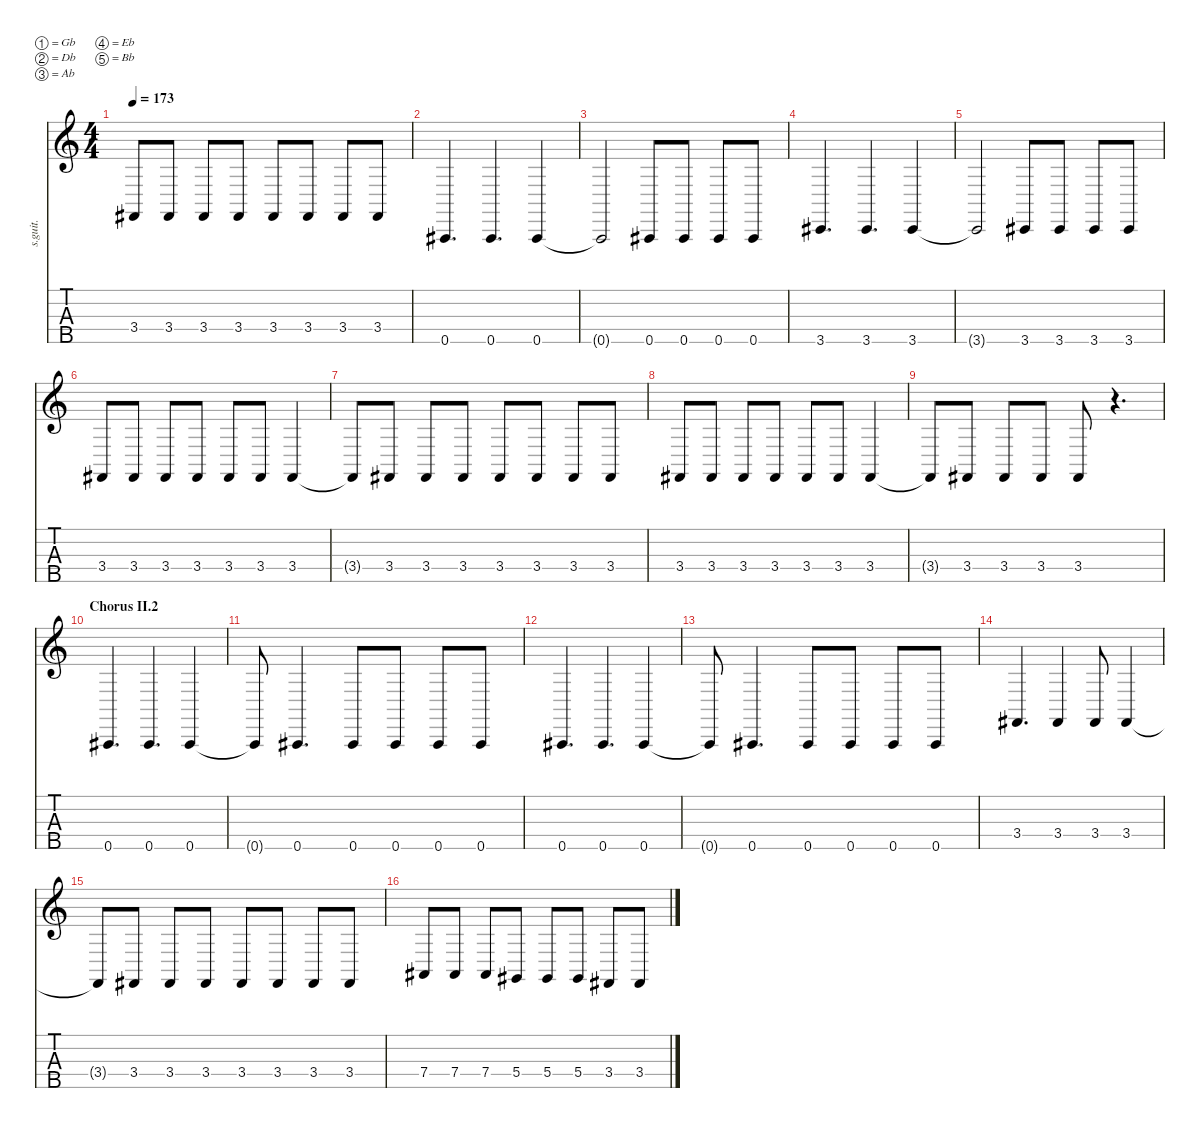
\defaultSystemsLayout 4
\hideDynamics
\bracketExtendMode nobrackets
\track ("III" "s.guit.") {instrument electricbasspick}
\staff {score tabs}
\tuning (Gb2 Db2 Ab1 Eb1 Bb0)
\ts (4 4)
\tempo 173
\clef g2
\ks c
3.4{t acc #}.8{lyrics (0 "") lyrics (1 "") lyrics (2 "") lyrics (3 "") lyrics (4 "") dy mf} 3.4{acc #}.8{lyrics (0 "") lyrics (1 "") lyrics (2 "") lyrics (3 "") lyrics (4 "")} 3.4{acc #}.8{lyrics (0 "") lyrics (1 "") lyrics (2 "") lyrics (3 "") lyrics (4 "")} 3.4{acc #}.8{lyrics (0 "") lyrics (1 "") lyrics (2 "") lyrics (3 "") lyrics (4 "")} 3.4{acc #}.8{lyrics (0 "") lyrics (1 "") lyrics (2 "") lyrics (3 "") lyrics (4 "")} 3.4{acc #}.8{lyrics (0 "") lyrics (1 "") lyrics (2 "") lyrics (3 "") lyrics (4 "")} 3.4{acc #}.8{lyrics (0 "") lyrics (1 "") lyrics (2 "") lyrics (3 "") lyrics (4 "")} 3.4{acc #}.8{lyrics (0 "") lyrics (1 "") lyrics (2 "") lyrics (3 "") lyrics (4 "")} |
0.5{acc #}.4{d lyrics (0 "") lyrics (1 "") lyrics (2 "") lyrics (3 "") lyrics (4 "")} 0.5{acc #}.4{d lyrics (0 "") lyrics (1 "") lyrics (2 "") lyrics (3 "") lyrics (4 "")} 0.5{acc #}.4{lyrics (0 "") lyrics (1 "") lyrics (2 "") lyrics (3 "") lyrics (4 "")} |
0.5{t acc #}.2{lyrics (0 "") lyrics (1 "") lyrics (2 "") lyrics (3 "") lyrics (4 "")} 0.5{acc #}.8{lyrics (0 "") lyrics (1 "") lyrics (2 "") lyrics (3 "") lyrics (4 "")} 0.5{acc #}.8{lyrics (0 "") lyrics (1 "") lyrics (2 "") lyrics (3 "") lyrics (4 "")} 0.5{acc #}.8{lyrics (0 "") lyrics (1 "") lyrics (2 "") lyrics (3 "") lyrics (4 "")} 0.5{acc #}.8{lyrics (0 "") lyrics (1 "") lyrics (2 "") lyrics (3 "") lyrics (4 "")} |
3.5{acc #}.4{d lyrics (0 "") lyrics (1 "") lyrics (2 "") lyrics (3 "") lyrics (4 "")} 3.5{acc #}.4{d lyrics (0 "") lyrics (1 "") lyrics (2 "") lyrics (3 "") lyrics (4 "")} 3.5{acc #}.4{lyrics (0 "") lyrics (1 "") lyrics (2 "") lyrics (3 "") lyrics (4 "")} |
3.5{t acc #}.2{lyrics (0 "") lyrics (1 "") lyrics (2 "") lyrics (3 "") lyrics (4 "")} 3.5{acc #}.8{lyrics (0 "") lyrics (1 "") lyrics (2 "") lyrics (3 "") lyrics (4 "")} 3.5{acc #}.8{lyrics (0 "") lyrics (1 "") lyrics (2 "") lyrics (3 "") lyrics (4 "")} 3.5{acc #}.8{lyrics (0 "") lyrics (1 "") lyrics (2 "") lyrics (3 "") lyrics (4 "")} 3.5{acc #}.8{lyrics (0 "") lyrics (1 "") lyrics (2 "") lyrics (3 "") lyrics (4 "")} |
3.4{acc #}.8{lyrics (0 "") lyrics (1 "") lyrics (2 "") lyrics (3 "") lyrics (4 "")} 3.4{acc #}.8{lyrics (0 "") lyrics (1 "") lyrics (2 "") lyrics (3 "") lyrics (4 "")} 3.4{acc #}.8{lyrics (0 "") lyrics (1 "") lyrics (2 "") lyrics (3 "") lyrics (4 "")} 3.4{acc #}.8{lyrics (0 "") lyrics (1 "") lyrics (2 "") lyrics (3 "") lyrics (4 "")} 3.4{acc #}.8{lyrics (0 "") lyrics (1 "") lyrics (2 "") lyrics (3 "") lyrics (4 "")} 3.4{acc #}.8{lyrics (0 "") lyrics (1 "") lyrics (2 "") lyrics (3 "") lyrics (4 "")} 3.4{acc #}.4{lyrics (0 "") lyrics (1 "") lyrics (2 "") lyrics (3 "") lyrics (4 "")} |
3.4{t acc #}.8{lyrics (0 "") lyrics (1 "") lyrics (2 "") lyrics (3 "") lyrics (4 "")} 3.4{acc #}.8{lyrics (0 "") lyrics (1 "") lyrics (2 "") lyrics (3 "") lyrics (4 "")} 3.4{acc #}.8{lyrics (0 "") lyrics (1 "") lyrics (2 "") lyrics (3 "") lyrics (4 "")} 3.4{acc #}.8{lyrics (0 "") lyrics (1 "") lyrics (2 "") lyrics (3 "") lyrics (4 "")} 3.4{acc #}.8{lyrics (0 "") lyrics (1 "") lyrics (2 "") lyrics (3 "") lyrics (4 "")} 3.4{acc #}.8{lyrics (0 "") lyrics (1 "") lyrics (2 "") lyrics (3 "") lyrics (4 "")} 3.4{acc #}.8{lyrics (0 "") lyrics (1 "") lyrics (2 "") lyrics (3 "") lyrics (4 "")} 3.4{acc #}.8{lyrics (0 "") lyrics (1 "") lyrics (2 "") lyrics (3 "") lyrics (4 "")} |
3.4{acc #}.8{lyrics (0 "") lyrics (1 "") lyrics (2 "") lyrics (3 "") lyrics (4 "")} 3.4{acc #}.8{lyrics (0 "") lyrics (1 "") lyrics (2 "") lyrics (3 "") lyrics (4 "")} 3.4{acc #}.8{lyrics (0 "") lyrics (1 "") lyrics (2 "") lyrics (3 "") lyrics (4 "")} 3.4{acc #}.8{lyrics (0 "") lyrics (1 "") lyrics (2 "") lyrics (3 "") lyrics (4 "")} 3.4{acc #}.8{lyrics (0 "") lyrics (1 "") lyrics (2 "") lyrics (3 "") lyrics (4 "")} 3.4{acc #}.8{lyrics (0 "") lyrics (1 "") lyrics (2 "") lyrics (3 "") lyrics (4 "")} 3.4{acc #}.4{lyrics (0 "") lyrics (1 "") lyrics (2 "") lyrics (3 "") lyrics (4 "")} |
3.4{t acc #}.8{lyrics (0 "") lyrics (1 "") lyrics (2 "") lyrics (3 "") lyrics (4 "")} 3.4{acc #}.8{lyrics (0 "") lyrics (1 "") lyrics (2 "") lyrics (3 "") lyrics (4 "")} 3.4{acc #}.8{lyrics (0 "") lyrics (1 "") lyrics (2 "") lyrics (3 "") lyrics (4 "")} 3.4{acc #}.8{lyrics (0 "") lyrics (1 "") lyrics (2 "") lyrics (3 "") lyrics (4 "")} 3.4{acc #}.8{lyrics (0 "") lyrics (1 "") lyrics (2 "") lyrics (3 "") lyrics (4 "")} r.4{d} |
\section ("" "Chorus II.2")
0.5{acc #}.4{d lyrics (0 "") lyrics (1 "") lyrics (2 "") lyrics (3 "") lyrics (4 "")} 0.5{acc #}.4{d lyrics (0 "") lyrics (1 "") lyrics (2 "") lyrics (3 "") lyrics (4 "")} 0.5{acc #}.4{lyrics (0 "") lyrics (1 "") lyrics (2 "") lyrics (3 "") lyrics (4 "")} |
0.5{t acc #}.8{lyrics (0 "") lyrics (1 "") lyrics (2 "") lyrics (3 "") lyrics (4 "")} 0.5{acc #}.4{d lyrics (0 "") lyrics (1 "") lyrics (2 "") lyrics (3 "") lyrics (4 "")} 0.5{acc #}.8{lyrics (0 "") lyrics (1 "") lyrics (2 "") lyrics (3 "") lyrics (4 "")} 0.5{acc #}.8{lyrics (0 "") lyrics (1 "") lyrics (2 "") lyrics (3 "") lyrics (4 "")} 0.5{acc #}.8{lyrics (0 "") lyrics (1 "") lyrics (2 "") lyrics (3 "") lyrics (4 "")} 0.5{acc #}.8{lyrics (0 "") lyrics (1 "") lyrics (2 "") lyrics (3 "") lyrics (4 "")} |
0.5{acc #}.4{d lyrics (0 "") lyrics (1 "") lyrics (2 "") lyrics (3 "") lyrics (4 "")} 0.5{acc #}.4{d lyrics (0 "") lyrics (1 "") lyrics (2 "") lyrics (3 "") lyrics (4 "")} 0.5{acc #}.4{lyrics (0 "") lyrics (1 "") lyrics (2 "") lyrics (3 "") lyrics (4 "")} |
0.5{t acc #}.8{lyrics (0 "") lyrics (1 "") lyrics (2 "") lyrics (3 "") lyrics (4 "")} 0.5{acc #}.4{d lyrics (0 "") lyrics (1 "") lyrics (2 "") lyrics (3 "") lyrics (4 "")} 0.5{acc #}.8{lyrics (0 "") lyrics (1 "") lyrics (2 "") lyrics (3 "") lyrics (4 "")} 0.5{acc #}.8{lyrics (0 "") lyrics (1 "") lyrics (2 "") lyrics (3 "") lyrics (4 "")} 0.5{acc #}.8{lyrics (0 "") lyrics (1 "") lyrics (2 "") lyrics (3 "") lyrics (4 "")} 0.5{acc #}.8{lyrics (0 "") lyrics (1 "") lyrics (2 "") lyrics (3 "") lyrics (4 "")} |
3.4{acc #}.4{d lyrics (0 "") lyrics (1 "") lyrics (2 "") lyrics (3 "") lyrics (4 "")} 3.4{acc #}.4{lyrics (0 "") lyrics (1 "") lyrics (2 "") lyrics (3 "") lyrics (4 "")} 3.4{acc #}.8{lyrics (0 "") lyrics (1 "") lyrics (2 "") lyrics (3 "") lyrics (4 "")} 3.4{acc #}.4{lyrics (0 "") lyrics (1 "") lyrics (2 "") lyrics (3 "") lyrics (4 "")} |
3.4{t acc #}.8{lyrics (0 "") lyrics (1 "") lyrics (2 "") lyrics (3 "") lyrics (4 "")} 3.4{acc #}.8{lyrics (0 "") lyrics (1 "") lyrics (2 "") lyrics (3 "") lyrics (4 "")} 3.4{acc #}.8{lyrics (0 "") lyrics (1 "") lyrics (2 "") lyrics (3 "") lyrics (4 "")} 3.4{acc #}.8{lyrics (0 "") lyrics (1 "") lyrics (2 "") lyrics (3 "") lyrics (4 "")} 3.4{acc #}.8{lyrics (0 "") lyrics (1 "") lyrics (2 "") lyrics (3 "") lyrics (4 "")} 3.4{acc #}.8{lyrics (0 "") lyrics (1 "") lyrics (2 "") lyrics (3 "") lyrics (4 "")} 3.4{acc #}.8{lyrics (0 "") lyrics (1 "") lyrics (2 "") lyrics (3 "") lyrics (4 "")} 3.4{acc #}.8{lyrics (0 "") lyrics (1 "") lyrics (2 "") lyrics (3 "") lyrics (4 "")} |
7.4{acc #}.8{lyrics (0 "") lyrics (1 "") lyrics (2 "") lyrics (3 "") lyrics (4 "")} 7.4{acc #}.8{lyrics (0 "") lyrics (1 "") lyrics (2 "") lyrics (3 "") lyrics (4 "")} 7.4{acc #}.8{lyrics (0 "") lyrics (1 "") lyrics (2 "") lyrics (3 "") lyrics (4 "")} 5.4{acc #}.8{lyrics (0 "") lyrics (1 "") lyrics (2 "") lyrics (3 "") lyrics (4 "")} 5.4{acc #}.8{lyrics (0 "") lyrics (1 "") lyrics (2 "") lyrics (3 "") lyrics (4 "")} 5.4{acc #}.8{lyrics (0 "") lyrics (1 "") lyrics (2 "") lyrics (3 "") lyrics (4 "")} 3.4{acc #}.8{lyrics (0 "") lyrics (1 "") lyrics (2 "") lyrics (3 "") lyrics (4 "")} 3.4{acc #}.8{lyrics (0 "") lyrics (1 "") lyrics (2 "") lyrics (3 "") lyrics (4 "")}
